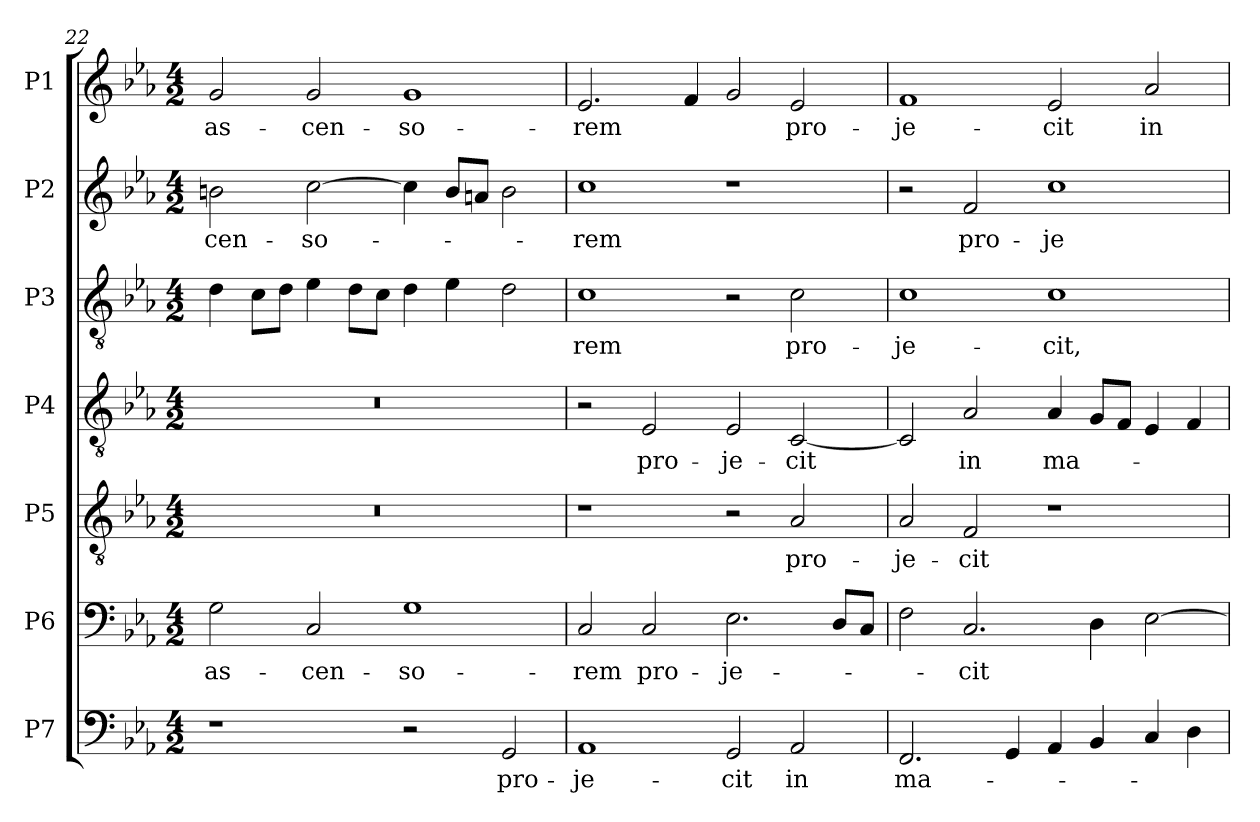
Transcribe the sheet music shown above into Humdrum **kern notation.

**kern	**text	**kern	**text	**kern	**text	**kern	**text	**kern	**text	**kern	**text	**kern	**text
*part7	*part7	*part6	*part6	*part5	*part5	*part4	*part4	*part3	*part3	*part2	*part2	*part1	*part1
*staff7	*staff7	*staff6	*staff6	*staff5	*staff5	*staff4	*staff4	*staff3	*staff3	*staff2	*staff2	*staff1	*staff1
*I"P7	*	*I"P6	*	*I"P5	*	*I"P4	*	*I"P3	*	*I"P2	*	*I"P1	*
!!LO:PB:g=z
*clefF4	*	*clefF4	*	*clefGv2	*	*clefGv2	*	*clefGv2	*	*clefG2	*	*clefG2	*
*k[b-e-a-]	*	*k[b-e-a-]	*	*k[b-e-a-]	*	*k[b-e-a-]	*	*k[b-e-a-]	*	*k[b-e-a-]	*	*k[b-e-a-]	*
*E-:	*	*E-:	*	*E-:	*	*E-:	*	*E-:	*	*E-:	*	*E-:	*
*M4/2	*	*M4/2	*	*M4/2	*	*M4/2	*	*M4/2	*	*M4/2	*	*M4/2	*
=22	=22	=22	=22	=22	=22	=22	=22	=22	=22	=22	=22	=22	=22
!	!	!	!LO:LY:b:color=#000000	!LO:N:vis=1	!	!LO:N:vis=1	!	!	!	!	!	!	!
!	!	!	!	!	!	!	!	!	!	!	!LO:LY:b:color=#000000	!	!
!	!	!	!	!	!	!	!	!	!	!	!	!	!LO:LY:b:color=#000000
1r	.	2Gi\	as-	0r	.	0r	.	4di\	.	2bni\	-cen-	2gi/	as-
.	.	.	.	.	.	.	.	8ci\L	.	.	.	.	.
.	.	.	.	.	.	.	.	8di\J	.	.	.	.	.
!	!	!	!LO:LY:b:color=#000000	!	!	!	!	!	!	!	!	!	!
!	!	!	!	!	!	!	!	!	!	!	!LO:LY:b:color=#000000	!	!
!	!	!	!	!	!	!	!	!	!	!	!	!	!LO:LY:b:color=#000000
.	.	2Ci/	-cen-	.	.	.	.	4e-i\	.	[>2cci\	-so-	2gi/	-cen-
.	.	.	.	.	.	.	.	8di\L	.	.	.	.	.
.	.	.	.	.	.	.	.	8ci\J	.	.	.	.	.
!	!	!	!LO:LY:b:color=#000000	!	!	!	!	!	!	!	!	!	!
!	!	!	!	!	!	!	!	!	!	!	!	!	!LO:LY:b:color=#000000
2r	.	1Gi	-so-	.	.	.	.	4di\	.	4cci\]	.	1gi	-so-
.	.	.	.	.	.	.	.	4e-i\	.	8bi/L	.	.	.
.	.	.	.	.	.	.	.	.	.	8ani/J	.	.	.
!	!LO:LY:b:color=#000000	!	!	!	!	!	!	!	!	!	!	!	!
2GGi/	pro-	.	.	.	.	.	.	2di\	.	2bi\	.	.	.
=23	=23	=23	=23	=23	=23	=23	=23	=23	=23	=23	=23	=23	=23
!	!LO:LY:b:color=#000000	!	!	!	!	!	!	!	!	!	!	!	!
!	!	!	!LO:LY:b:color=#000000	!	!	!	!	!	!	!	!	!	!
!	!	!	!	!	!	!	!	!	!LO:LY:b:color=#000000	!	!	!	!
!	!	!	!	!	!	!	!	!	!	!	!LO:LY:b:color=#000000	!	!
!	!	!	!	!	!	!	!	!	!	!	!	!	!LO:LY:b:color=#000000
1AA-i	-je-	2Ci/	-rem	1r	.	2r	.	1ci	-rem	1cci	-rem	2.e-i/	-rem
!	!	!	!LO:LY:b:color=#000000	!	!	!	!	!	!	!	!	!	!
!	!	!	!	!	!	!	!LO:LY:b:color=#000000	!	!	!	!	!	!
.	.	2Ci/	pro-	.	.	2E-i/	pro-	.	.	.	.	.	.
.	.	.	.	.	.	.	.	.	.	.	.	4fi/	.
!	!LO:LY:b:color=#000000	!	!	!	!	!	!	!	!	!	!	!	!
!	!	!	!LO:LY:b:color=#000000	!	!	!	!	!	!	!	!	!	!
!	!	!	!	!	!	!	!LO:LY:b:color=#000000	!	!	!	!	!	!
2GGi/	-cit	2.E-i\	-je-	2r	.	2E-i/	-je-	2r	.	1r	.	2gi/	.
!	!LO:LY:b:color=#000000	!	!	!	!	!	!	!	!	!	!	!	!
!	!	!	!	!	!LO:LY:b:color=#000000	!	!	!	!	!	!	!	!
!	!	!	!	!	!	!	!LO:LY:b:color=#000000	!	!	!	!	!	!
!	!	!	!	!	!	!	!	!	!LO:LY:b:color=#000000	!	!	!	!
!	!	!	!	!	!	!	!	!	!	!	!	!	!LO:LY:b:color=#000000
2AA-i/	in	.	.	2A-i/	pro-	[<2Ci/	-cit	2ci\	pro-	.	.	2e-i/	pro-
.	.	8Di/L	.	.	.	.	.	.	.	.	.	.	.
.	.	8Ci/J	.	.	.	.	.	.	.	.	.	.	.
=24	=24	=24	=24	=24	=24	=24	=24	=24	=24	=24	=24	=24	=24
!	!LO:LY:b:color=#000000	!	!	!	!	!	!	!	!	!	!	!	!
!	!	!	!	!	!LO:LY:b:color=#000000	!	!	!	!	!	!	!	!
!	!	!	!	!	!	!	!	!	!LO:LY:b:color=#000000	!	!	!	!
!	!	!	!	!	!	!	!	!	!	!	!	!	!LO:LY:b:color=#000000
2.FFi/	ma-	2Fi\	.	2A-i/	-je-	2Ci/]	.	1ci	-je-	2r	.	1fi	-je-
!	!	!	!LO:LY:b:color=#000000	!	!	!	!	!	!	!	!	!	!
!	!	!	!	!	!LO:LY:b:color=#000000	!	!	!	!	!	!	!	!
!	!	!	!	!	!	!	!LO:LY:b:color=#000000	!	!	!	!	!	!
!	!	!	!	!	!	!	!	!	!	!	!LO:LY:b:color=#000000	!	!
.	.	2.Ci/	-cit	2Fi/	-cit	2A-i/	in	.	.	2fi/	pro-	.	.
4GGi/	.	.	.	.	.	.	.	.	.	.	.	.	.
!	!	!	!	!	!	!	!LO:LY:b:color=#000000	!	!	!	!	!	!
!	!	!	!	!	!	!	!	!	!LO:LY:b:color=#000000	!	!	!	!
!	!	!	!	!	!	!	!	!	!	!	!LO:LY:b:color=#000000	!	!
!	!	!	!	!	!	!	!	!	!	!	!	!	!LO:LY:b:color=#000000
4AA-i/	.	.	.	1r	.	4A-i/	ma-	1ci	-cit,	1cci	-je-	2e-i/	-cit
4BB-i/	.	4Di\	.	.	.	8Gi/L	.	.	.	.	.	.	.
.	.	.	.	.	.	8Fi/J	.	.	.	.	.	.	.
!	!	!	!	!	!	!	!	!	!	!	!	!	!LO:LY:b:color=#000000
4Ci/	.	[>2E-i\	.	.	.	4E-i/	.	.	.	.	.	2a-i/	in
4Di\	.	.	.	.	.	4Fi/	.	.	.	.	.	.	.
=	=	=	=	=	=	=	=	=	=	=	=	=	=
*-	*-	*-	*-	*-	*-	*-	*-	*-	*-	*-	*-	*-	*-
